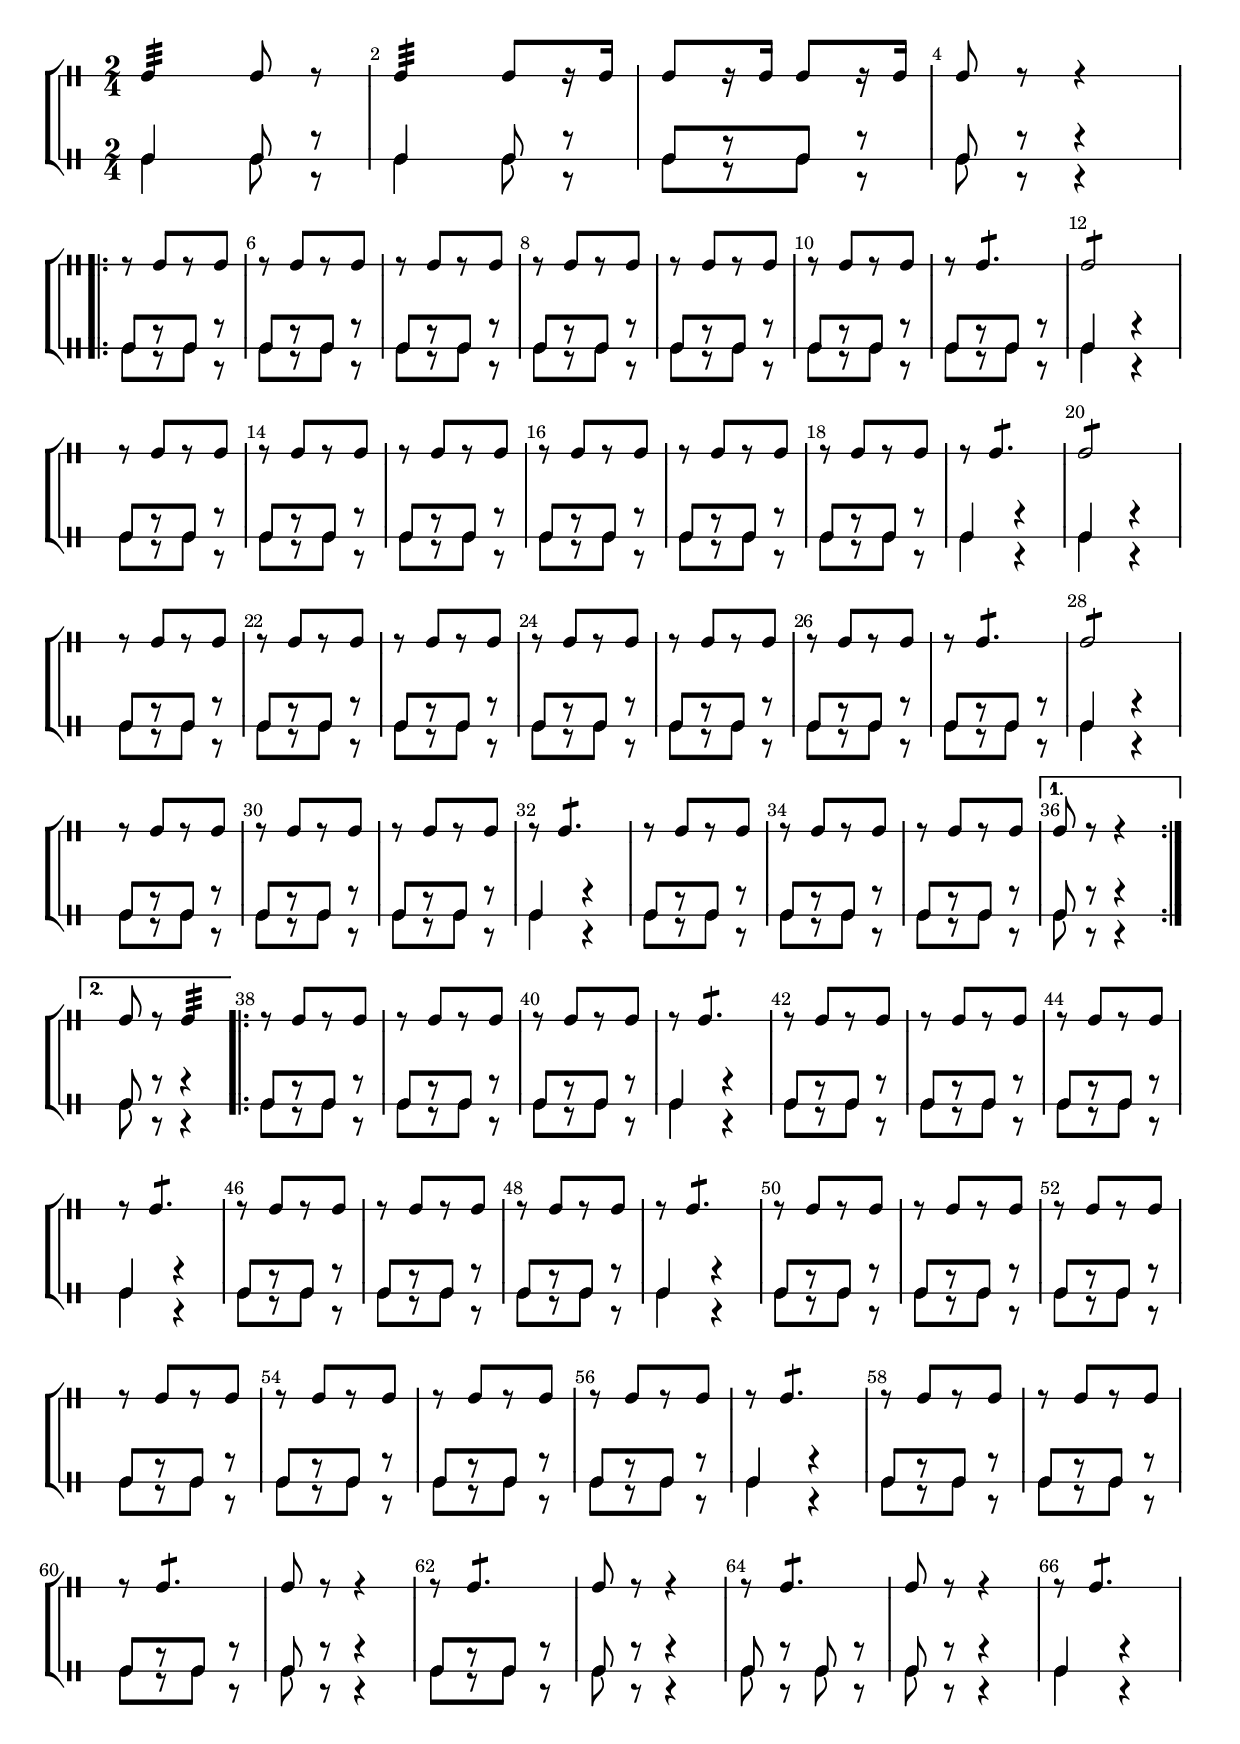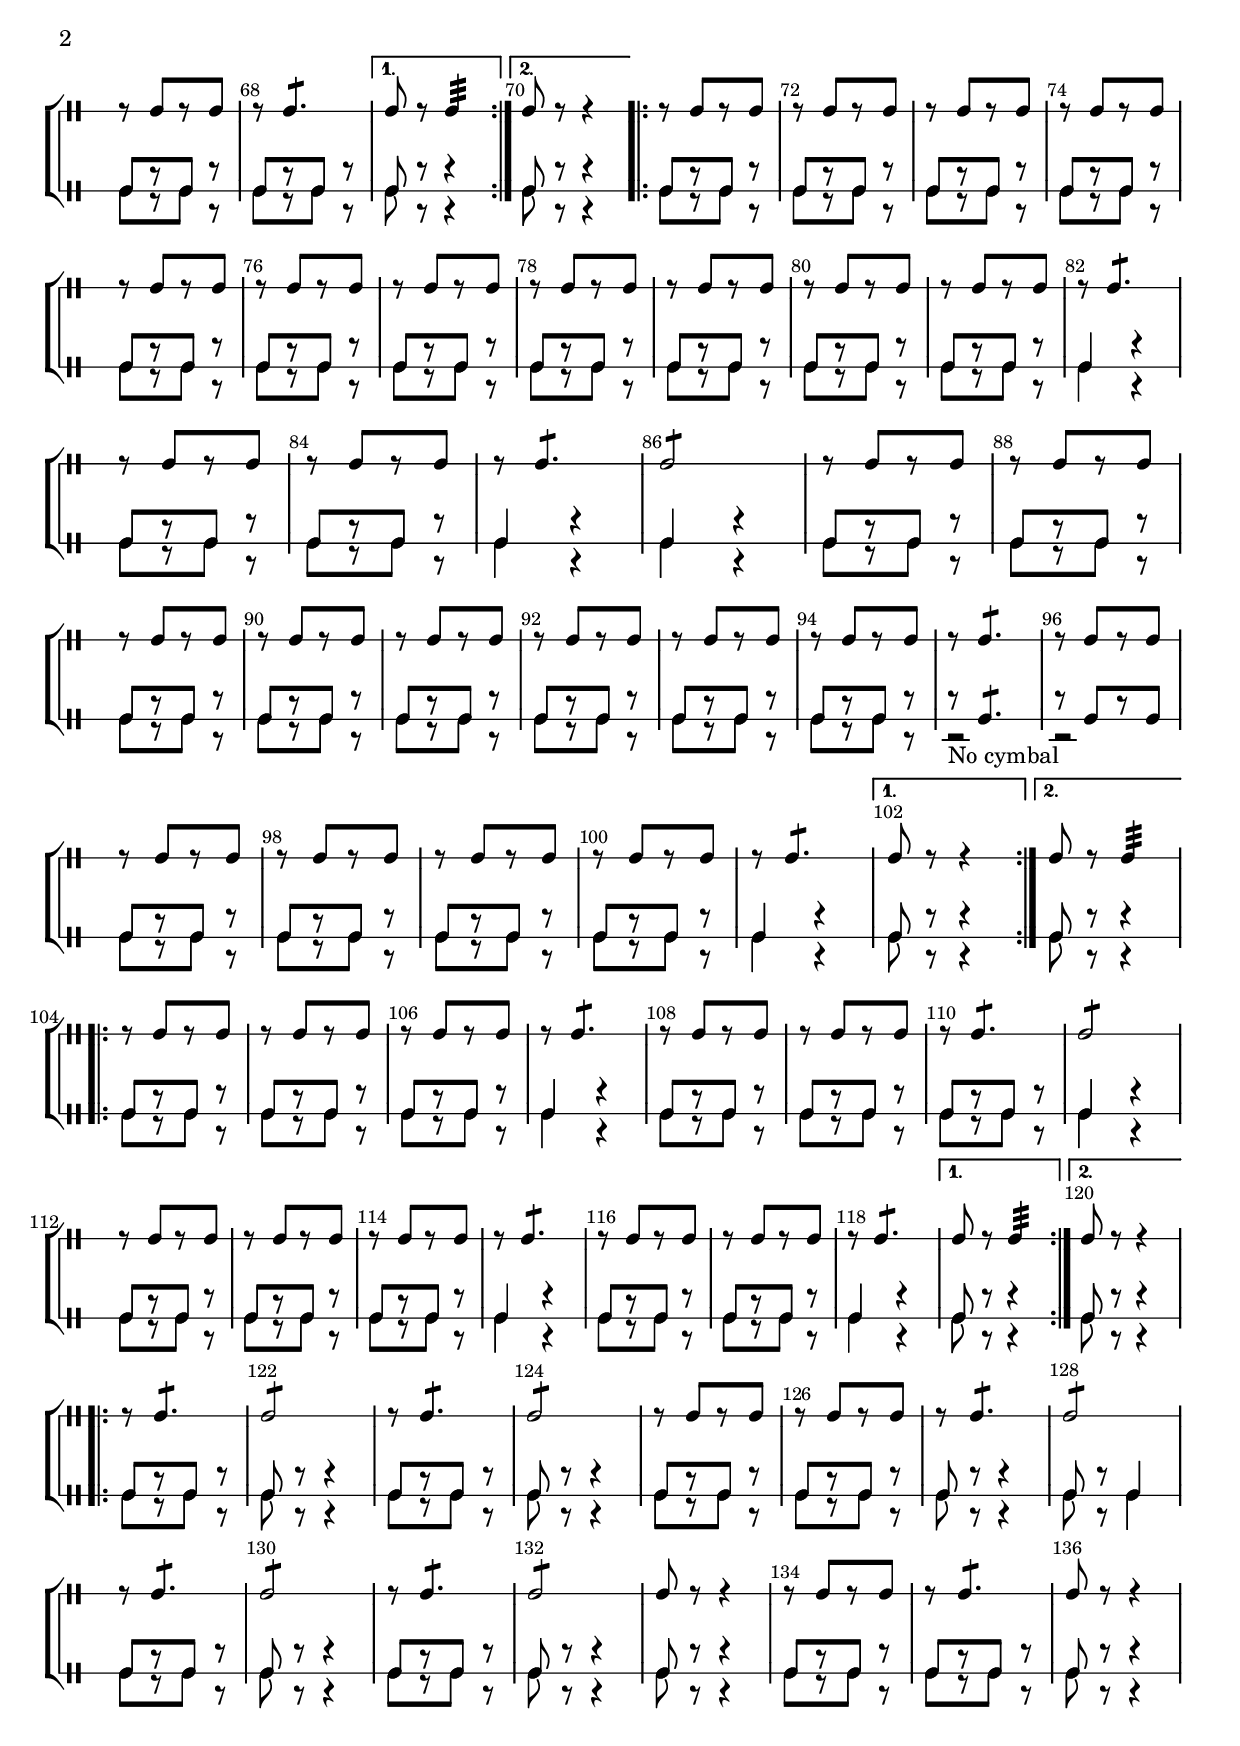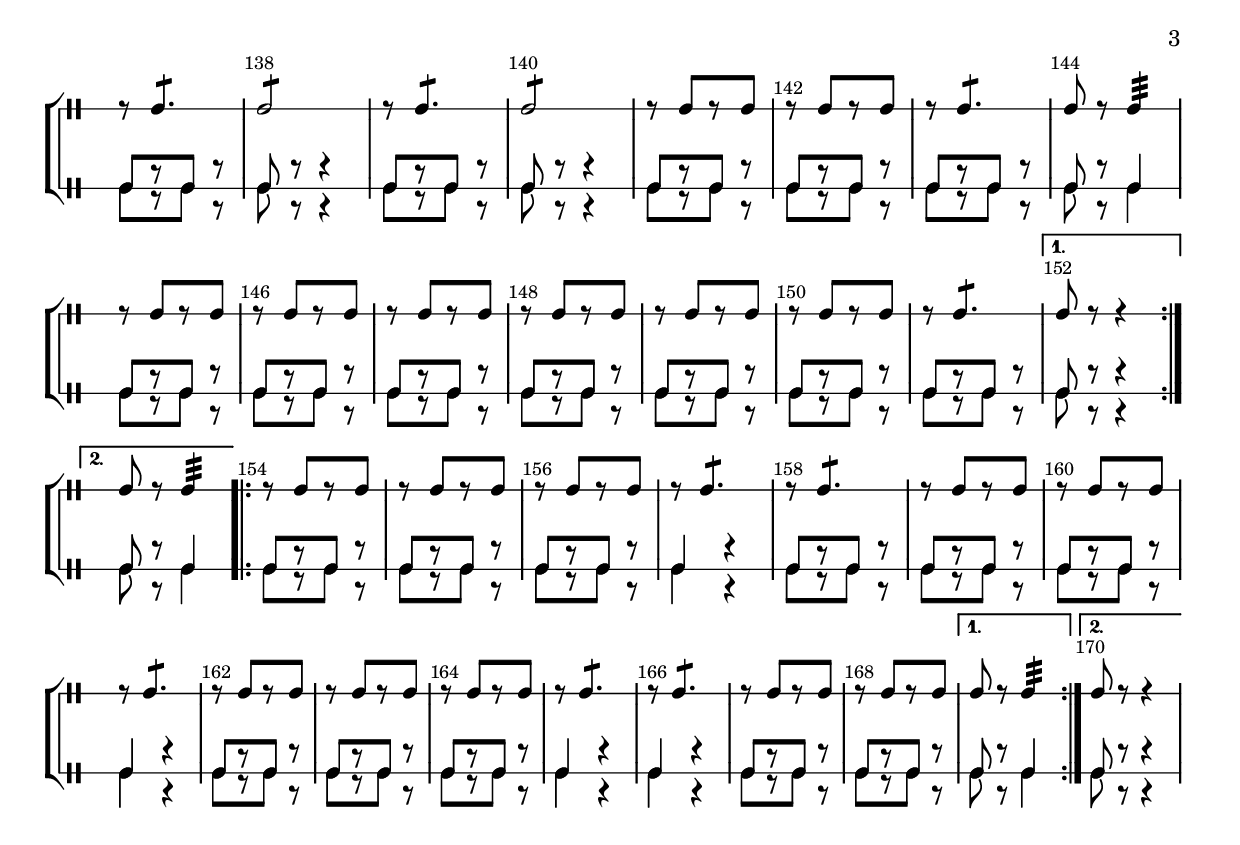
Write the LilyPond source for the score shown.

\version "2.22.2"

\include "helpers.ly"

%{
\header {
  title = "Danube Horo"
  composer = "Diko Iliev"
  instrument = \markup {Percussion}
}
%}

%{
cymc - crash cymbal
sn - snare
bd - bass drum
%}

snPhBase = {r8 8[ r8 8]}
rpts = #(define-music-function (cnt) (integer?)
  #{
    { \repeat unfold $cnt \snPhBase }
  #}
)

bsPhBase = {8[ r8 8] r8}
rptb = #(define-music-function (cnt) (integer?)
  #{
    { \repeat unfold $cnt \bsPhBase }
  #}
)


snareA = \drummode {
  | sn4:32 8 r8 | 4:32 8[ r16 16] | 8[ r16 16] 8[ r16 16] | 8 r8 r4 \break
  \repeat volta 2 {
    | \rpts 6 | r8 4.:8 | 2:8 \break
    | \rpts 6 | r8 4.:8 | 2:8 \break
    | \rpts 6 | r8 4.:8 | 2:8 \break
    | \rpts 3 | r8 4.:8 | \rpts 3
  }
  \alternative {
    { 8 r8 r4 \break }
    { 8 r8 4:32 }
  }
}

snareB = \drummode {
  \repeat volta 2 {
    | \rpts 3 | r8 4.:8 | \rpts 3 \break
    | r8 4.:8 | \rpts 3 | r8 4.:8 | \rpts 3 \break
    | \rpts 4 | r8 4.:8 | \rpts 2 \break
    | \repeat unfold 3 {r8 4.:8 | 8 r8 r4 } | r8 4.:8 \break
    | \rpts 1 | r8 4.:8
  }
  \alternative {
    { 8 r8 4:32 }
    { 8 r8 r4 }
  }
}

snareC = \drummode {
  \repeat volta 2 {
    | \rpts 4 \break
    | \rpts 7 | r8 4.:8 \break
    | \rpts 2 | r8 4.:8 | 2:8 | \rpts 2 \break
    | \rpts 6 | r8 4.:8 | \rpts 1 \break
    | \rpts 4 | r8 4.:8
  }
  \alternative {
    { 8 r8 r4 }
    {8 r8 4:32 \break }
  }
}

snareD = \drummode {
  \repeat volta 2 {
    | \rpts 3 | r8 4.:8 | \rpts 2 | r8 4.:8 | 2:8 \break
    | \rpts 3 | r8 4.:8 | \rpts 2 | r8 4.:8
  }
  \alternative {
    { 8 r8 4:32 }
    { 8 r8 r4 \break }
  }
}

snareE = \drummode {
  \repeat volta 2 {
    | \rpt 2 { r8 4.:8 | 2:8 } | \rpts 2 | r8 4.:8 | 2:8 \break
    | \rpt 2 { r8 4.:8 | 2:8 } | 8 r8 r4 | \rpts 1 | r8 4.:8 | 8 r8 r4 \break
    | \rpt 2 { r8 4.:8 | 2:8 } | \rpts 2 | r8 4.:8 | 8 r8 4:32 \break
    | \rpts 6 | r8 4.:8 
  }
  \alternative {
    { 8 r8 r4 \break }
    { 8 r8 4:32 }
  }
}

snareF = \drummode {
  \repeat volta 2 {
    | \rpts 3 | \rpt 2 { r8 4.:8 } | \rpts 2 \break
    | r8 4.:8 | \rpts 3 | \rpt 2 { r8 4.:8 } | \rpts 2
  }
  \alternative {
    { 8 r8 4:32 }
    { 8 r8 r4 }
  }
} % snare


bassncymA = \drummode {
  | bd4 8 r8 | 4 8 r8 | 8[ r8 8] r8 | 8 r8 r4 \break
  \repeat volta 2 {
    | \rptb 7 | 4 r4 \break
    | \rptb 6 | 4 r4 | 4 r4 \break
    | \rptb 7 | 4 r4 \break
    | \rptb 3 | 4 r4 | \rptb 3
  }
  \alternative {
    { 8 r8 r4 \break }
    { 8 r8 r4 }
  }
}

bassncymB = \drummode {
  \repeat volta 2 {
    | \rptb 3 | 4 r4 | \rptb 3 \break
    | 4 r4 | \rptb 3 | 4 r4 | \rptb 3 \break
    | \rptb 4 | 4 r4 | \rptb 2 \break
    | \repeat unfold 2 { 8[ r8 8] r8 | 8 r8 r4 } | 8 r8 8 r8 | 8 r8 r4 | 4 r4 \break
    | \rptb 2
  }
  \alternative {
    { 8 r8 r4 }
    { 8 r8 r4 }
  }
}

bassC = \drummode {
  \repeat volta 2 {
    | \rptb 4 \break
    | \rptb 7 | 4 r4 \break
    | \rptb 2 | 4 r4 | 4 r4 | \rptb 2 \break
    | \rptb 6 | r8 4.:8 | \rpts 1 \break
    | \rptb 4 | 4 r4
  }
  \alternative {
    { 8 r8 r4 }
    { 8 r8 r4 \break }
  }
}
cymC = \drummode {
  \repeat volta 2 {
    | \rptb 4 \break
    | \rptb 7 | 4 r4 \break
    | \rptb 2 | 4 r4 | 4 r4 | \rptb 2 \break
    | \rptb 6 | r2_\markup { "No cymbal" } | r2 \break
    | \rptb 4 | 4 r4
  }
  \alternative {
    { 8 r8 r4 }
    { 8 r8 r4 \break }
  }
}

bassncymD = \drummode {
  \repeat volta 2 {
    | \rptb 3 | 4 r4 | \rptb 3 | 4 r4 \break
    | \rptb 3 | 4 r4 | \rptb 2 | 4 r4
  }
  \alternative {
    { 8 r8 r4 }
    { 8 r8 r4 \break }
  }
}

bassncymE = \drummode {
  \repeat volta 2 {
    | \rpt 2 { \bsPhBase | 8 r8 r4 } | \rptb 2 | 8 r8 r4 | 8 r8 4 \break
    | \rpt 2 { \bsPhBase | 8 r8 r4 } | 8 r8 r4 | \rptb 2 | 8 r8 r4 \break
    | \rpt 2 { \bsPhBase | 8 r8 r4 } | \rptb 3 | 8 r8 4 \break
    | \rptb 7
  }
  \alternative {
    { 8 r8 r4 \break }
    { 8 r8 4 }
  }
}

bassncymF = \drummode {
  \repeat volta 2 {
    | \rptb 3 | 4 r4 | \rptb 3 \break
    | 4 r4 | \rptb 3 | \rpt 2 { 4 r4 } | \rptb 2
  }
  \alternative {
    { 8 r8 4 }
    { 8 r8 r4 }
  }
} % bass and cymbal

\score {
  \context StaffGroup = "sgPercussion" <<
  \time 2/4
  \override Score.BarNumber.break-visibility = ##(#f #t #t)
  \set Score.barNumberVisibility = #(every-nth-bar-number-visible 2)
  \new DrumStaff \with { drumStyleTable = #percussion-style \override StaffSymbol.line-count = #1 } <<
    \new DrumVoice { \stemUp \snareA \snareB \snareC \snareD \snareE \snareF }
  >>
  \new DrumStaff \with { drumStyleTable = #percussion-style \override StaffSymbol.line-count = #1 } <<
    \new DrumVoice { \voiceOne \stemUp   \bassncymA \bassncymB \bassC \bassncymD \bassncymE \bassncymF }
    \new DrumVoice { \voiceTwo \stemDown \bassncymA \bassncymB \cymC \bassncymD \bassncymE \bassncymF }
  >>
  >>
  
  \layout {
    indent = #0
  }
}